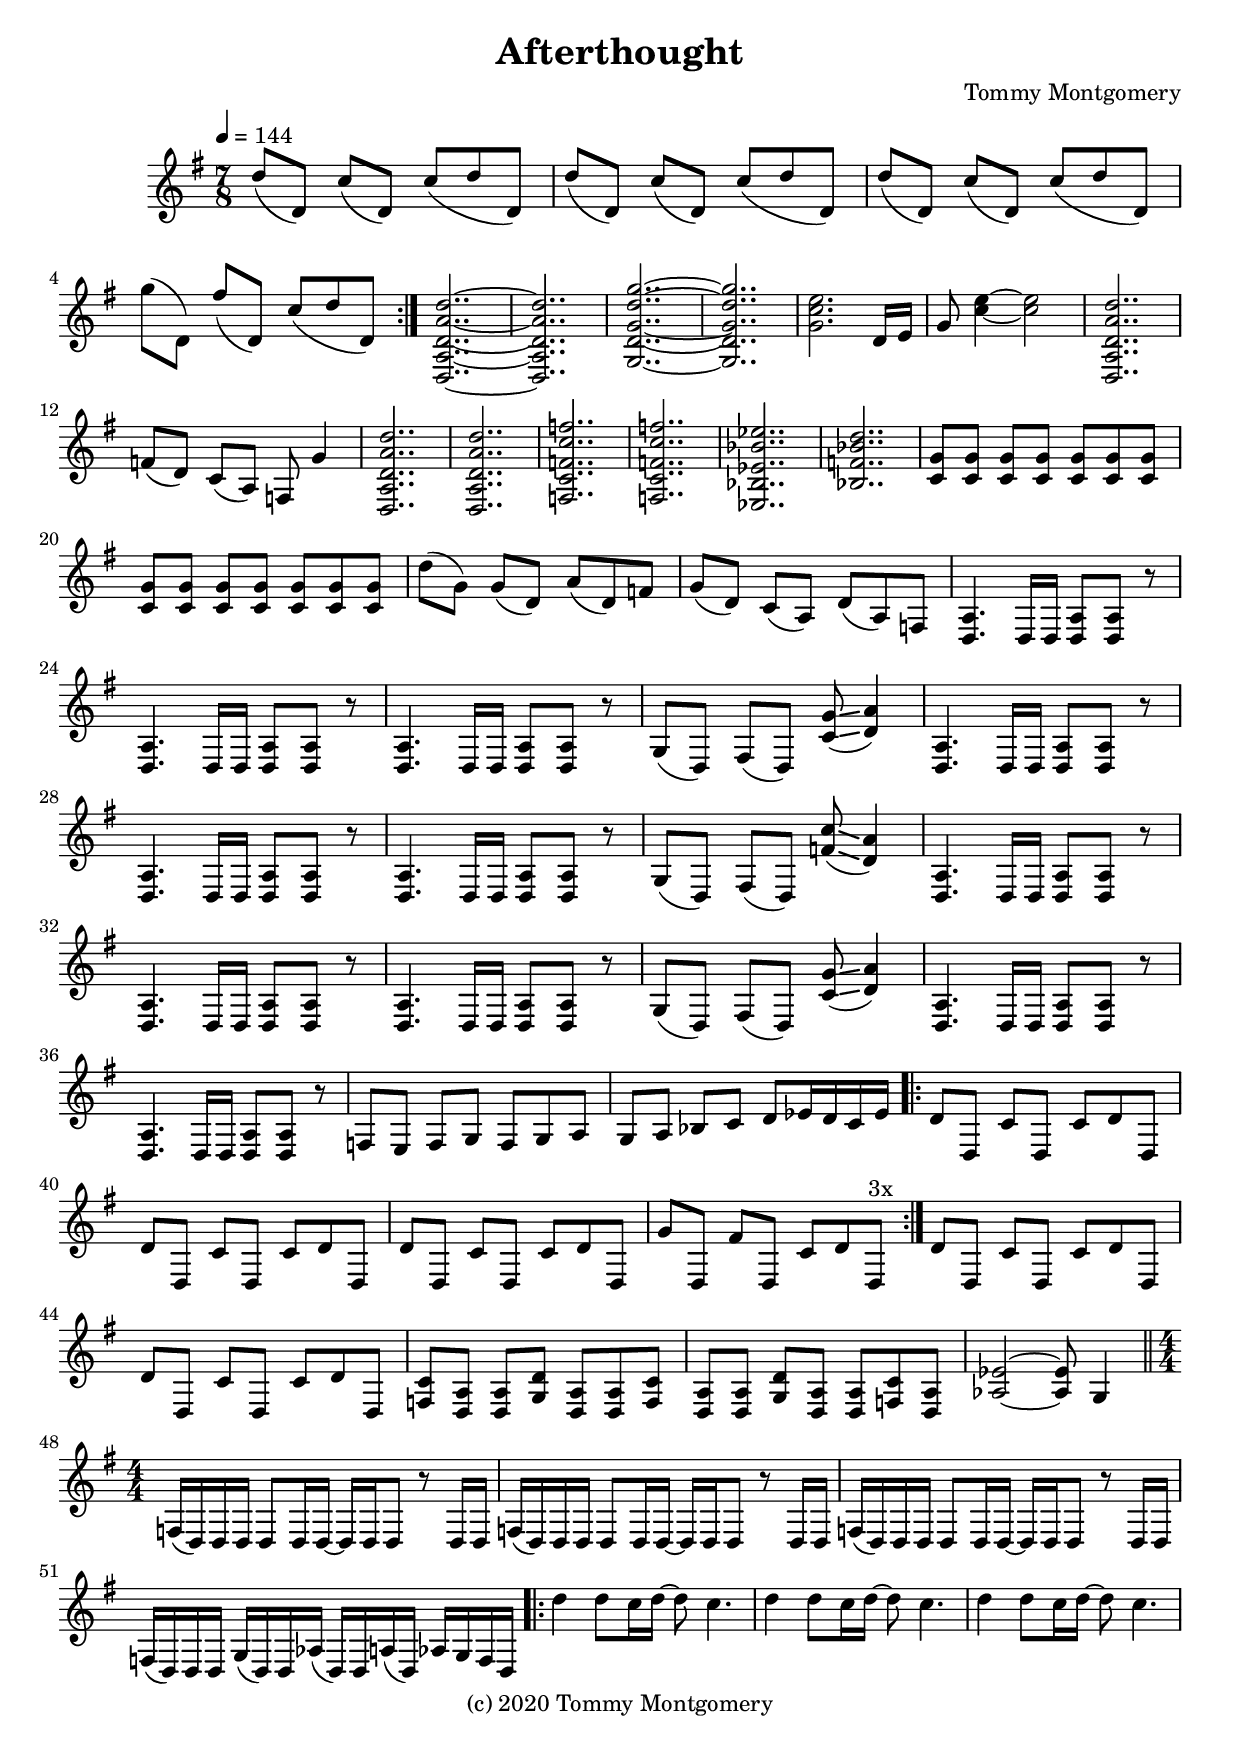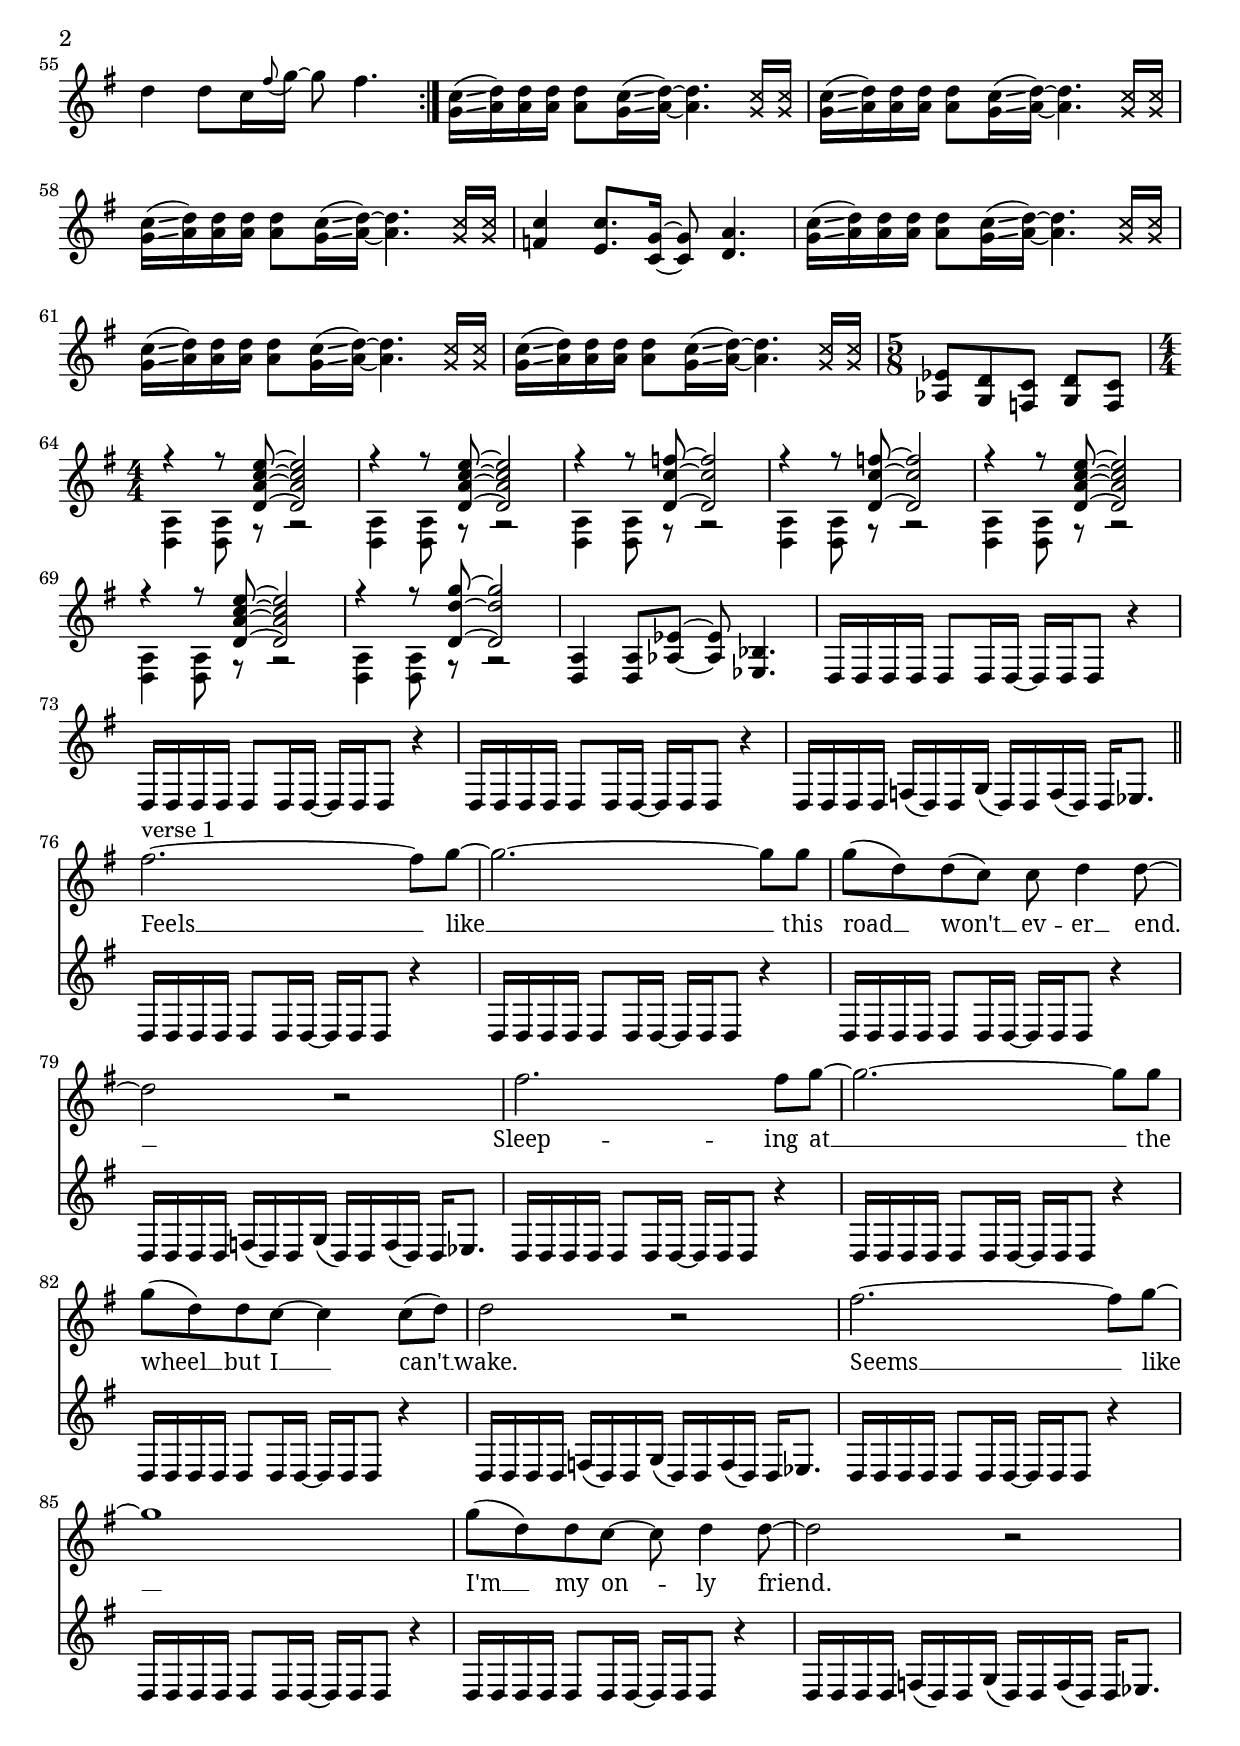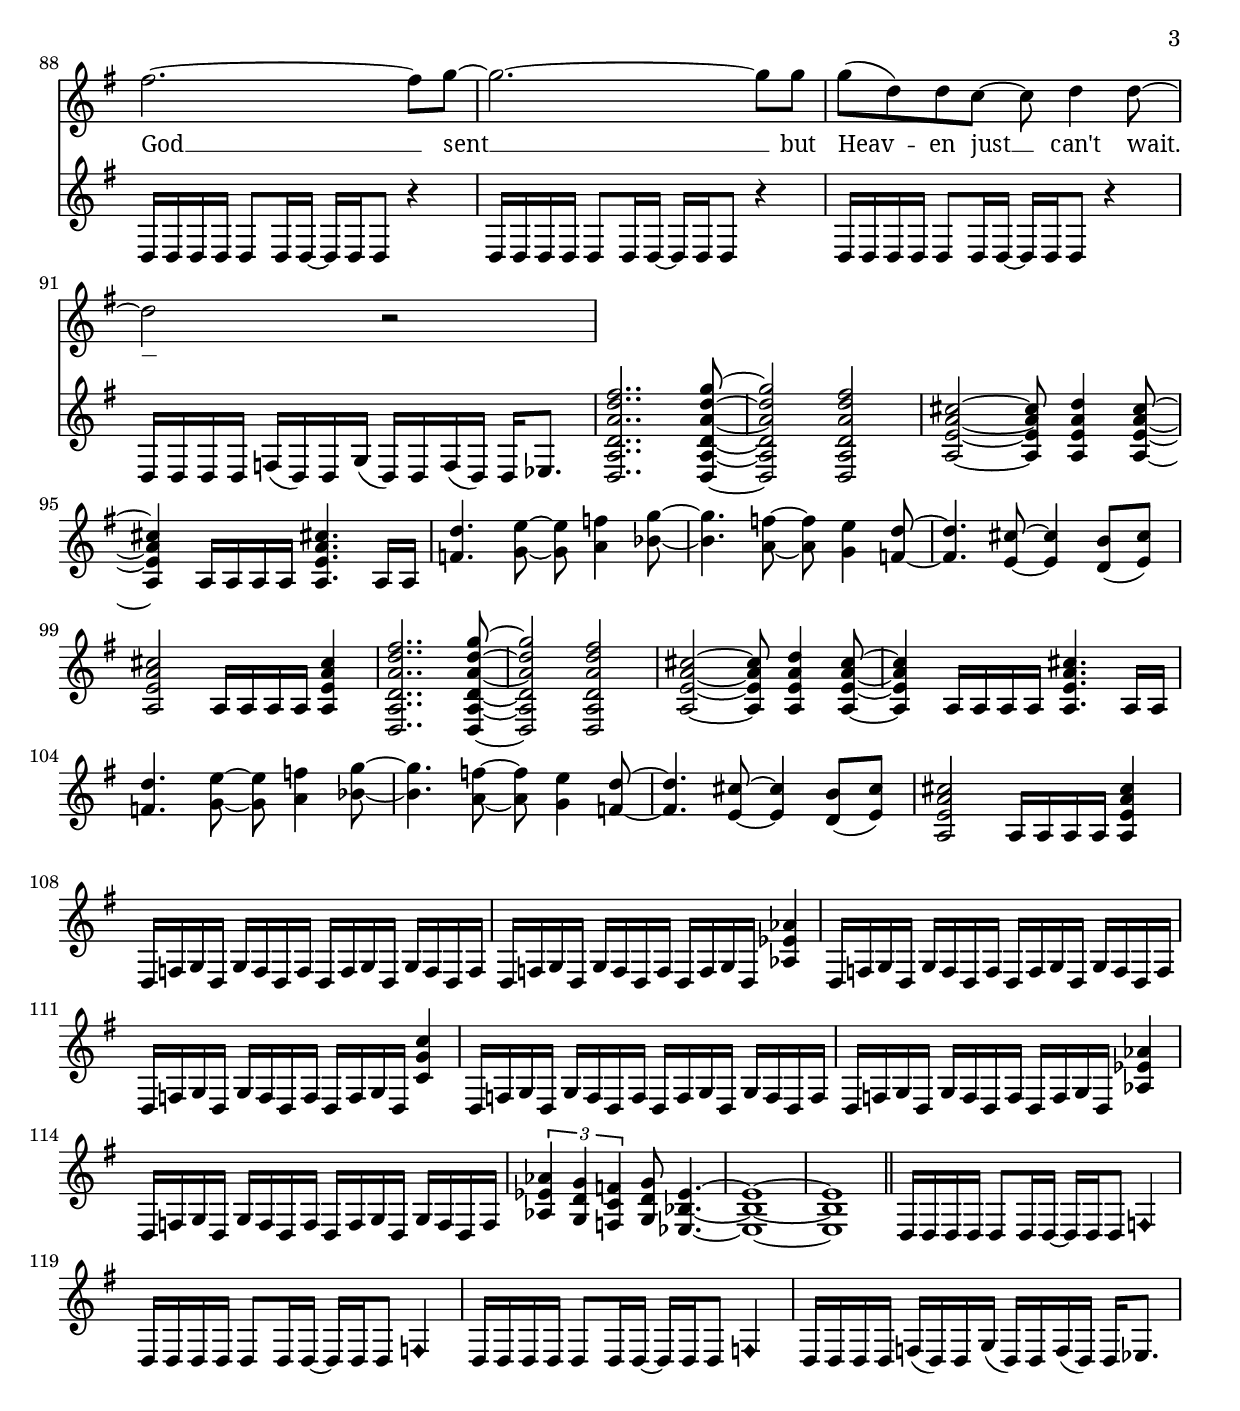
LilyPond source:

\version "2.18.2"
\language "english"

\header {
  title = "Afterthought"
  composer = "Tommy Montgomery"
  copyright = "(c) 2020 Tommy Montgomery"
}

global = {
  \key d \mixolydian
  \set Staff.printKeyCancellation = ##f
  \numericTimeSignature
  \compressFullBarRests
  \omit Voice.StringNumber
  \override TupletBracket #'bracket-visibility = #'if-no-beam
  \override MultiMeasureRest.expand-limit = #3
  \override Score.ChordName.font-name = #"Noto Serif"
  \override Score.ChordName.font-size = #0
  \override Score.LyricText.font-name = #"Noto Serif"
  \override Score.LyricText.font-size = #0
  \time 7/8
  \tempo 4 = 144
}

introRiff = \relative c'' {
  \repeat unfold 3 {
    d8( d,) c'( d,) c'( d d,) |
  }

  g'( d,) fs'( d,) c'( d d,) |
}

guitarOne = \relative c'' {
  \set Timing.beatStructure = #'(2 2 3)
  \repeat volta 4 { \introRiff }

  <d,, a' d a' d>2.. ~ | q |
  <g d' g d' g> ~ | q |
  <g' c e>2. d16 e | g8 <c e>4 ~ q2 |
  <d,, a' d a' d>2.. | f'8( d) c( a) f g'4 |

  <d, a' d a' d>2.. | q |
  <f c' f c' f> | q |
  <ef bf' ef bf' ef> | <bf' f' bf d> |
  \repeat unfold 2 { <c g'>8 q q q q q q | }
  d'( g,) g( d) a'( d,) f | g( d) c( a) d( a) f |

  \repeat unfold 3 { <d a'>4. d16 d <d a'>8 q r | }
  g( d) fs( d) <c' g'>\glissando( <d a'>4) |

  \repeat unfold 3 { <d, a'>4. d16 d <d a'>8 q r | }
  g( d) fs( d) <f' c'>\glissando( <d a'>4) |

  \repeat unfold 3 { <d, a'>4. d16 d <d a'>8 q r | }
  g( d) fs( d) <c' g'>\glissando( <d a'>4) |

  \repeat unfold 2 { <d, a'>4. d16 d <d a'>8 q r | }
  f e f g f g a |
  g a bf c d ef16 d c ef |

  \repeat volta 3 {
    \repeat unfold 3 {
      d8 d, c' d, c' d d, |
    }

    g' d, fs' d, c' d d,^"3x" |
  }

  \repeat unfold 2 {
    d' d, c' d, c' d d, |
  }

  <f c'> <d a'> q <g d'> <d a'> q <f c'> |
  <d a'> q <g d'> <d a'> q <f c'> <d a'> |

  <af' ef'>2 ~ q8 g4 |

  \time 4/4

  \bar "||"

  \repeat unfold 3 { f16( d) d d d8 d16 d ~ d d d8 r d16 d | }
  f( d) d d g( d) d af'( d,) d a'( d,) af' g f d |

  \repeat volta 2 {
    \repeat unfold 3 { d''4 d8 c16 d ~ d8 c4. }
    d4 d8 c16 \grace { fs8( } g16) ~ g8 fs4. |
  }

  \repeat unfold 3 {
    <g, c>16\glissando( <a d>) q q q8 <g c>16\glissando( <a d>) ~ q4. \xNotesOn <g c>16 q \xNotesOff |
  }
  <f c'>4 <e c'>8. <c g'>16 ~ q8 <d a'>4. |

  \repeat unfold 3 {
    <g c>16\glissando( <a d>) q q q8 <g c>16\glissando( <a d>) ~ q4. \xNotesOn <g c>16 q \xNotesOff |
  }
  \time 5/8
  <af, ef'>8 <g d'> <f c'> <g d'> <f c'> |

  \time 4/4
  <<
    { r4 r8 <d' a' c e> ~ q2 | r4 r8 <d a' c e> ~ q2 | r4 r8 <d c' f> ~ q2 |  r4 r8 <d c' f> ~ q2 | } \\
    { <d, a'>4 q8 r8 r2 | <d a'>4 q8 r8 r2 | <d a'>4 q8 r8 r2 | <d a'>4 q8 r8 r2 | }
  >>
  <<
    { r4 r8 <d' a' c e> ~ q2 | r4 r8 <d a' c e> ~ q2 | r4 r8 <d d' g> ~ q2 | } \\
    { <d, a'>4 q8 r8 r2 | <d a'>4 q8 r8 r2 | <d a'>4 q8 r8 r2 | }
  >>
  <d a'>4 q8 <af' ef'> ~ q <ef bf'>4. |

  \repeat unfold 3 { d16 d d d d8 d16 d ~ d d d8 r4 | }
  d16 d d d f( d) d g( d) d f( d) d ef8. |

  \bar "||"

  % verse 1
  \repeat unfold 4 {
    \repeat unfold 3 { d16 d d d d8 d16 d ~ d d d8 r4 | }
    d16 d d d f( d) d g( d) d f( d) d ef8. |
  }

  % pre-chorus
  \repeat unfold 2 {
    <d a' d a' d fs>2.. <d a' d a' d g>8 ~ | q2 <d a' d a' d fs> |
    <a' e' a cs>2 ~ q8 <a e' a d>4 <a e' a cs>8 ~ | q4 a16 a a a <a e' a cs>4. a16 a |
    <f' d'>4. <g e'>8 ~ q <a f'>4 <bf g'>8 ~ | q4. <a f'>8 ~ q <g e'>4 <f d'>8 ~ |
    q4. <e cs'>8 ~ q4 <d b'>8( <e cs'>) | <a, e' a cs>2 a16 a a a <a e' a cs>4 |
  }

  d,16 f g d g f d f d f g d g f d f |
  d f g d g f d f d f g d <af' ef' af>4 |
  d,16 f g d g f d f d f g d g f d f |
  d f g d g f d f d f g d <c' g' c>4 |
  d,16 f g d g f d f d f g d g f d f |
  d f g d g f d f d f g d <af' ef' af>4 |
  d,16 f g d g f d f d f g d g f d f |
  \tuplet 3/2 { <af ef' af>4 <g d' g> <f c' f> } <g d' g>8 <ef bf' ef>4. ~ |
  q1 ~ | q1 |

  \bar "||"
  \repeat unfold 3 { d16 d d d d8 d16 d ~ d d d8 \override Staff.NoteHead.style = #'harmonic-black f4 \revert Staff.NoteHead.style | }
  d16 d d d f( d) d g( d) d f( d) d ef8. |

}

vocalMelody = \relative c'' {
  \repeat volta 4 { R1*7/8*4 | }
  R1*7/8*18 |
  R1*7/8*16 |
  \repeat volta 3 { R1*7/8*4 | }
  R1*7/8*5 |

  R1*4
  \repeat volta 2 { R1*4 | }
  R1*7 | r2 r8 |
  R1*8 |
  R1*4 |

  % verse 1
  fs2.^"verse 1" ~ fs8 g ~ | g2. ~ g8 g |
  g( d) d( c) c d4 d8 ~ | d2 r2 |
  fs2. fs8 g ~ | g2. ~ g8 g |
  g( d) d c ~ c4 c8( d) | d2 r2 |

  fs2. ~ fs8 g ~ | g1 |
  g8( d) d c8 ~ c8 d4 d8 ~ | d2 r2 |
  fs2. ~ fs8 g ~ | g2. ~ g8 g |
  g( d) d c8 ~ c d4 d8 ~ | d2 r2 |



}

allTheLyrics = \lyricmode {
  % verse 1
  Feels __ like __ this road __ won't __ ev -- er __ end. __
  Sleep -- ing at __ the wheel __ but I __ can't __ wake.
  Seems __ like __ I'm __ my on -- ly friend.
  God __ sent __ but Heav -- en just __ can't wait. __

  % pre-chorus 1


}

guitarOneStaff = \new Staff \with { midiInstrument = "distorted guitar" midiMaximumVolume = #0.6 }{ \global \guitarOne }


vox = \new Staff \with { midiInstrument = "voice oohs" midiMinimumVolume = #0.7 } {
  <<
    \new Voice = "vocalMelody" { \clef treble \global \vocalMelody }
  >>
}

demLyrics = \new Lyrics \lyricsto "vocalMelody" {
  <<
    \new Lyrics {
      \set associatedVoice = "vocalMelody"
      \allTheLyrics
    }
  >>
}


chordExceptionMusic = {
  <c e g b d'>1-\markup { "maj9" }
  <c e g b fs'>1-\markup { "maj7" \sharp "11" }
  <c ef f g bf>1-\markup { "m7sus4" }
  <c ef gf bff>1-\markup { "°7" }
  <c ef gf bf>1-\markup { \super { "ø7" } }
  <c e g d'>1-\markup { "add9" }
  <c ef g d'>1-\markup { "m(add9)" }
  <c e fs as>1-\markup { \super { \sharp "11" \sharp "13" } }
  <c g>1-\markup { "5" }
  <c e g bf>1-\markup { "7" }
  <c e g b>1-\markup { "maj7" }
  <c ef g bf>1-\markup { "m7" }
  <c f g>1-\markup { "sus4" }
  <c d g>1-\markup { "sus2" }
  <c e g bf df'>1-\markup { "7" \super { \flat "9" } }
  <c e g f'>1-\markup { "add11" }
}

chordExceptions = #(append
  (sequential-music-to-chord-exceptions chordExceptionMusic #t)
  ignatzekExceptions
)

chordValues = \chordmode {
  \global
  \powerChords
  \set chordNameExceptions = #chordExceptions
  \set majorSevenSymbol = \markup "maj7"


}

chordNames = \new ChordNames {
  \set chordChanges = ##t
  \set chordNameExceptions = #chordExceptions
  \chordValues
}

\score {
  <<
    \chordNames
    \vox
    \demLyrics
    \guitarOneStaff
  >>
  \layout {
    \context {
      \Staff \RemoveEmptyStaves
      \override Glissando.minimum-length = #4
      \override Glissando.springs-and-rods = #ly:spanner::set-spacing-rods
      \override Glissando.thickness = #2
      \override VerticalAxisGroup.remove-first = ##t
    }
  }
}

\score {
  \unfoldRepeats {
    <<
      \transpose c c, \vox
      \transpose c c, \guitarOneStaff
    >>
  }
  \midi {}
}
